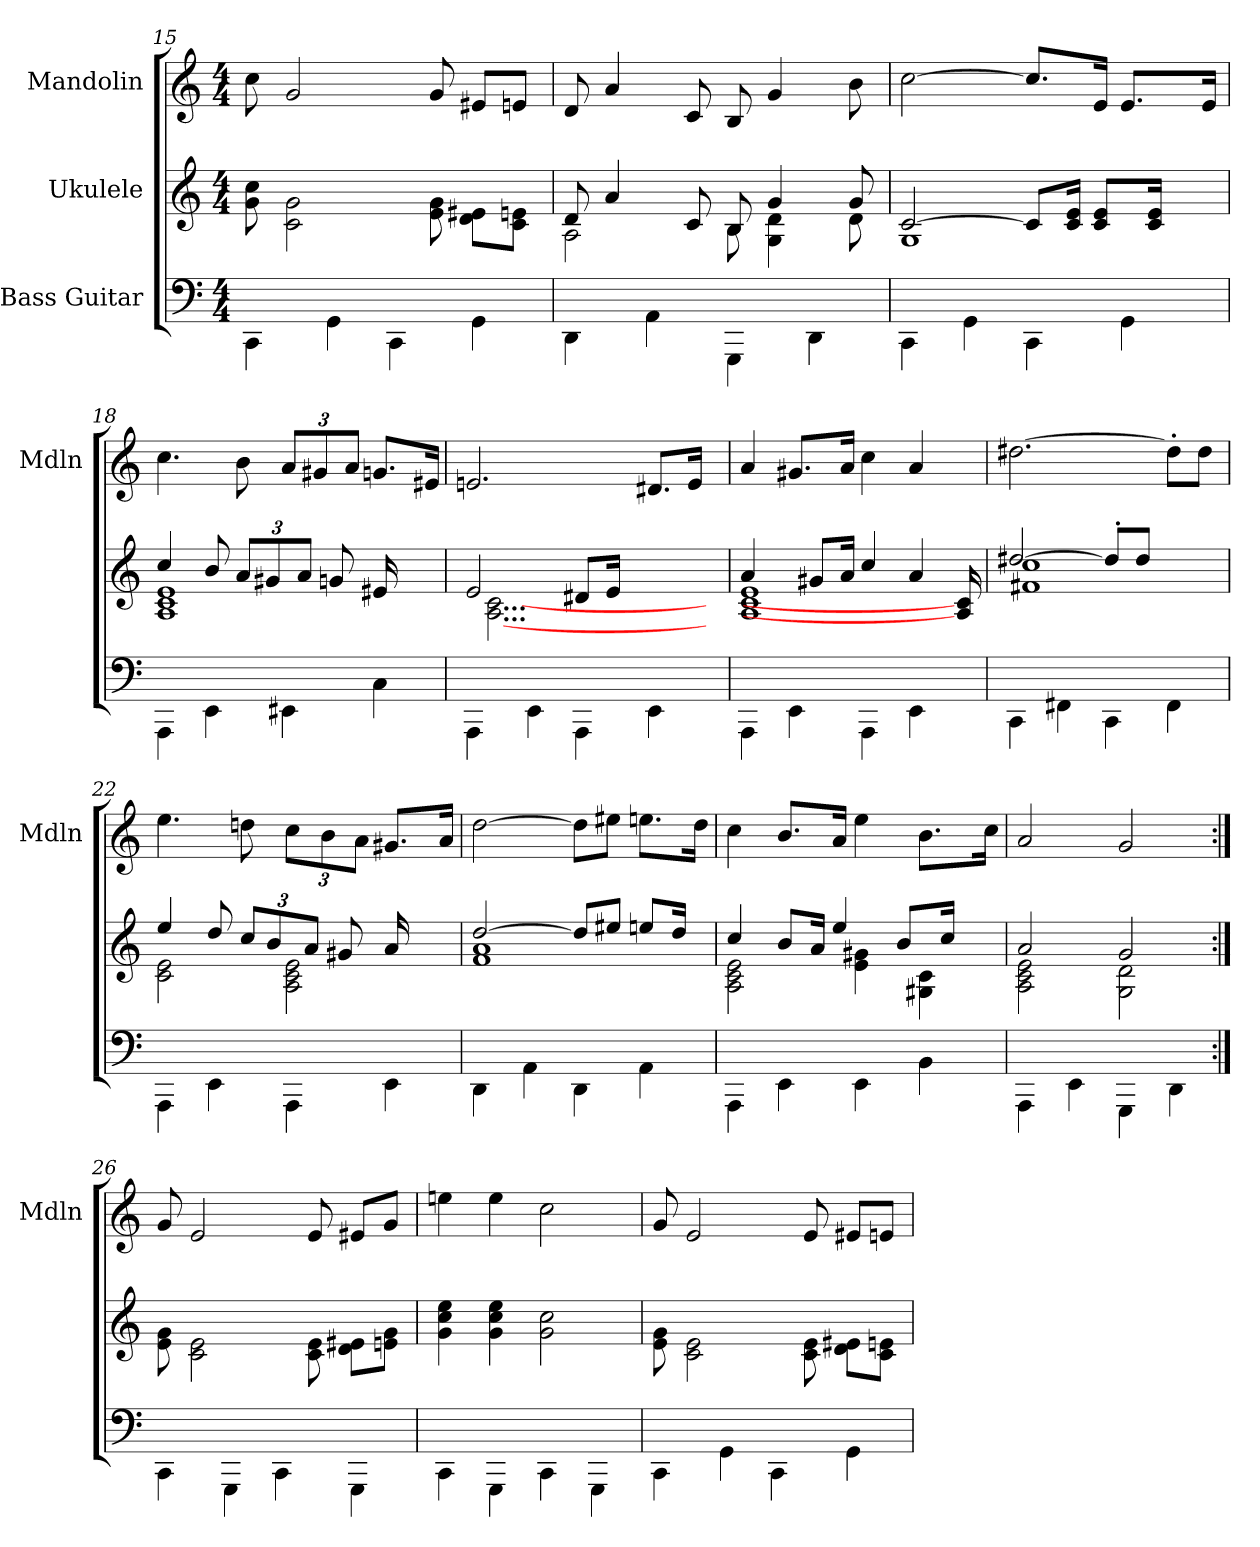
**kern	**kern	**kern
*part3	*part2	*part1
*staff3	*staff2	*staff1
*I"Bass Guitar	*I"Ukulele	*I"Mandolin
*	*	*I'Mdln
!!LO:LB:g=z
*	*	*clefG2
*k[]	*k[]	*k[]
*M4/4	*M4/4	*M4/4
=15	=15	=15
4CC\	8g\ 8cc\	8cc\
.	2c\ 2g\	2g/
4GG\	.	.
4CC\	.	.
.	8e\ 8g\	8g/
4GG\	8d\ 8e#\L	8e#X/L
.	8c\ 8e\J	8en/J
=16	=16	=16
*	*^	*
4DD\	8d/	2A\	8d/
.	4a/	.	4a/
4AA\	.	.	.
.	8c/	.	8c/
4GGG\	8B/	8B\	8B/
.	4g/	4G\ 4d\	4g/
4DD\	.	.	.
.	8g/	8d\	8b\
!!LO:PB:g=z
=17	=17	=17	=17
4CC\	[2c/	1G	[2cc\
4GG\	.	.	.
4CC\	8c/L]	.	8.cc/L]
.	16c/ 16e/Jk	.	.
.	8c/ 8e/L	.	16e/Jk
4GG\	.	.	8.e/L
.	16c/ 16e/Jk	.	.
.	8ryy	.	.
.	.	.	16e/Jk
!!LO:LB:g=z
=18	=18	=18	=18
4AAA\	4cc/	1A 1c 1e	4.cc\
4EE\	8b/	.	.
*	*Xbrackettup	*	*
.	12a/L	.	8b\
.	12g#/	.	.
*	*	*	*Xbrackettup
4EE#\	.	.	12a/L
.	12a/J	.	.
.	.	.	12g#X/
.	8g/	.	.
.	.	.	12a/J
4C\	16e#/	.	8.gn/L
.	8.ryy	.	.
.	.	.	16e#X/Jk
=19	=19	=19	=19
4AAA\	2e/	16ryy	2.en/
.	.	[2...A [2...c	.
4EE\	.	.	.
4AAA\	8d#/L	.	.
.	16e/Jk	.	.
.	4ryy	.	.
4EE\	.	.	8.d#X/L
.	16ryy	.	16e/Jk
16ryy	16ryy	16ryy	16ryy
=20	=20	=20	=20
4AAA\	4a/	1A 1c 1e	4a/
4EE\	16ryy	.	8.g#X/L
.	8g#/L	.	.
.	16a/Jk	.	16a/Jk
4AAA\	4cc/	.	4cc\
4EE\	4a/	.	4a/
16ryy	16ryy	16A] 16c]	16ryy
=21	=21	=21	=21
4CC\	[2dd#/	1f# 1cc	[2.dd#X\
4FF#\	.	.	.
4CC\	8dd#'/L]	.	.
.	8dd#/J	.	.
4FF#\	4ryy	.	8dd#'\L]
.	.	.	8dd#\J
=22	=22	=22	=22
4AAA\	4ee/	2c\ 2e\	4.ee\
4EE\	8dd/	.	.
.	12cc/L	.	8ddn\
.	12b/	.	.
4AAA\	.	2A\ 2c\ 2e\	12cc\L
.	12a/J	.	.
.	.	.	12b\
.	8g#/	.	.
.	.	.	12a\J
4EE\	16a/	.	8.g#X/L
.	8.ryy	.	.
.	.	.	16a/Jk
!!LO:LB:g=z
=23	=23	=23	=23
4DD\	[2dd/	1f 1a	[2dd\
4AA\	.	.	.
4DD\	8dd/L]	.	8dd\L]
.	8ee#/J	.	8ee#X\J
4AA\	8ee/L	.	8.een\L
.	16dd/Jk	.	.
.	16ryy	.	16dd\Jk
!!LO:LB:g=z
=24	=24	=24	=24
4AAA\	4cc/	2A\ 2c\ 2e\	4cc\
4EE\	8b/L	.	8.b/L
.	16a/Jk	.	.
.	4ee/	.	16a/Jk
4EE\	.	4e\ 4g#\	4ee\
.	8b/L	.	.
4BB\	.	4G#\ 4c\	8.b\L
.	16cc/Jk	.	.
.	8ryy	.	.
.	.	.	16cc\Jk
=25	=25	=25	=25
4AAA\	2a/	2A\ 2c\ 2e\	2a/
4EE\	.	.	.
4GGG\	2g/	2G\ 2d\	2g/
4DD\	.	.	.
*	*v	*v	*
=26:|!	=26:|!	=26:|!
4CC\	8e\ 8g\	8g/
.	2c\ 2e\	2e/
4GGG\	.	.
4CC\	.	.
.	8c\ 8e\	8e/
4GGG\	8d\ 8e#\L	8e#X/L
.	8e\ 8g\J	8g/J
=27	=27	=27
4CC\	4g\ 4cc\ 4ee\	4een\
4GGG\	4g\ 4cc\ 4ee\	4ee\
4CC\	2g\ 2cc\	2cc\
4GGG\	.	.
=28	=28	=28
4CC\	8e\ 8g\	8g/
.	2c\ 2e\	2e/
4GG\	.	.
4CC\	.	.
.	8c\ 8e\	8e/
4GG\	8d\ 8e#\L	8e#X/L
.	8c\ 8e\J	8en/J
=	=	=
*-	*-	*-
